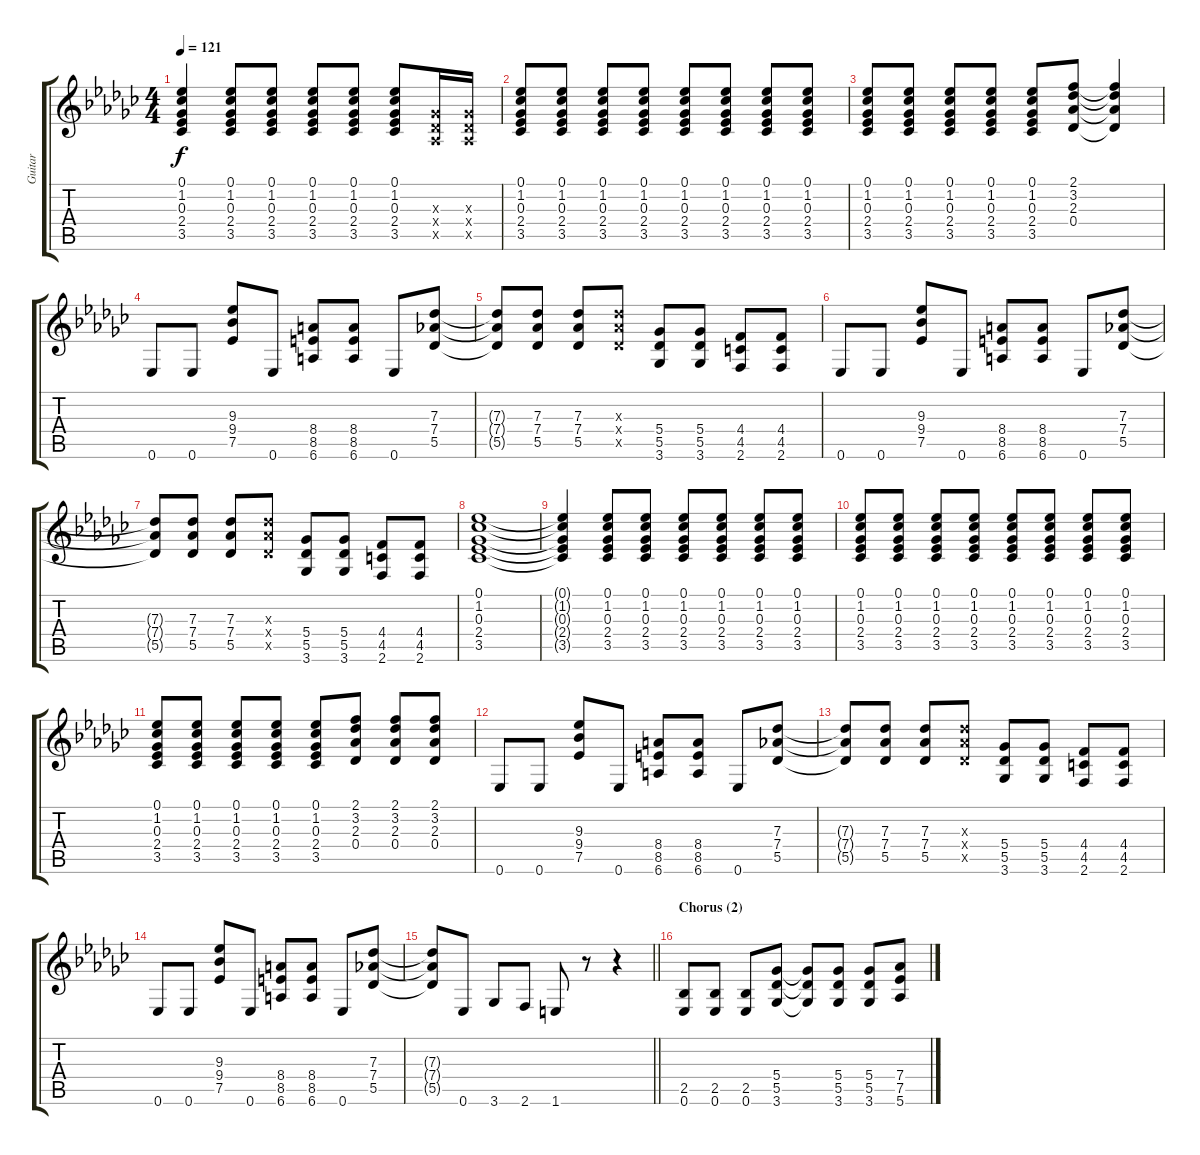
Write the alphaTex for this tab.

\track ("Guitar" "Guitar") {instrument distortionguitar}
\staff {score tabs}
\tuning (Eb4 Bb3 Gb3 Db3 Ab2 Eb2) {hide}
\ts (4 4)
\tempo 121
\clef g2
\ks ebminor
(0.1{t} 1.2{t} 0.3{t} 2.4{t} 3.5{t}).4{dy f} (0.1 1.2 0.3 2.4 3.5).8 (0.1 1.2 0.3 2.4 3.5).8 (0.1 1.2 0.3 2.4 3.5).8 (0.1 1.2 0.3 2.4 3.5).8 (0.1 1.2 0.3 2.4 3.5).8 (0.3{x} 0.4{x} 0.5{x}).16 (0.3{x} 0.4{x} 0.5{x}).16 |
(0.1 1.2 0.3 2.4 3.5).8 (0.1 1.2 0.3 2.4 3.5).8 (0.1 1.2 0.3 2.4 3.5).8 (0.1 1.2 0.3 2.4 3.5).8 (0.1 1.2 0.3 2.4 3.5).8 (0.1 1.2 0.3 2.4 3.5).8 (0.1 1.2 0.3 2.4 3.5).8 (0.1 1.2 0.3 2.4 3.5).8 |
(0.1 1.2 0.3 2.4 3.5).8 (0.1 1.2 0.3 2.4 3.5).8 (0.1 1.2 0.3 2.4 3.5).8 (0.1 1.2 0.3 2.4 3.5).8 (0.1 1.2 0.3 2.4 3.5).8 (2.1 3.2 2.3 0.4).8 (2.1{t} 3.2{t} 2.3{t} 0.4{t}).4 |
0.6.8 0.6.8 (9.3 9.4 7.5).8 0.6.8 (8.4 8.5 6.6).8 (8.4 8.5 6.6).8 0.6.8 (7.3 7.4 5.5).8 |
(7.3{t} 7.4{t} 5.5{t}).8 (7.3 7.4 5.5).8 (7.3 7.4 5.5).8 (7.3{x} 7.4{x} 5.5{x}).8 (5.4 5.5 3.6).8 (5.4 5.5 3.6).8 (4.4 4.5 2.6).8 (4.4 4.5 2.6).8 |
0.6.8 0.6.8 (9.3 9.4 7.5).8 0.6.8 (8.4 8.5 6.6).8 (8.4 8.5 6.6).8 0.6.8 (7.3 7.4 5.5).8 |
(7.3{t} 7.4{t} 5.5{t}).8 (7.3 7.4 5.5).8 (7.3 7.4 5.5).8 (7.3{x} 7.4{x} 5.5{x}).8 (5.4 5.5 3.6).8 (5.4 5.5 3.6).8 (4.4 4.5 2.6).8 (4.4 4.5 2.6).8 |
(0.1 1.2 0.3 2.4 3.5).1 |
(0.1{t} 1.2{t} 0.3{t} 2.4{t} 3.5{t}).4 (0.1 1.2 0.3 2.4 3.5).8 (0.1 1.2 0.3 2.4 3.5).8 (0.1 1.2 0.3 2.4 3.5).8 (0.1 1.2 0.3 2.4 3.5).8 (0.1 1.2 0.3 2.4 3.5).8 (0.1 1.2 0.3 2.4 3.5).8 |
(0.1 1.2 0.3 2.4 3.5).8 (0.1 1.2 0.3 2.4 3.5).8 (0.1 1.2 0.3 2.4 3.5).8 (0.1 1.2 0.3 2.4 3.5).8 (0.1 1.2 0.3 2.4 3.5).8 (0.1 1.2 0.3 2.4 3.5).8 (0.1 1.2 0.3 2.4 3.5).8 (0.1 1.2 0.3 2.4 3.5).8 |
(0.1 1.2 0.3 2.4 3.5).8 (0.1 1.2 0.3 2.4 3.5).8 (0.1 1.2 0.3 2.4 3.5).8 (0.1 1.2 0.3 2.4 3.5).8 (0.1 1.2 0.3 2.4 3.5).8 (2.1 3.2 2.3 0.4).8 (2.1 3.2 2.3 0.4).8 (2.1 3.2 2.3 0.4).8 |
0.6.8 0.6.8 (9.3 9.4 7.5).8 0.6.8 (8.4 8.5 6.6).8 (8.4 8.5 6.6).8 0.6.8 (7.3 7.4 5.5).8 |
(7.3{t} 7.4{t} 5.5{t}).8 (7.3 7.4 5.5).8 (7.3 7.4 5.5).8 (7.3{x} 7.4{x} 5.5{x}).8 (5.4 5.5 3.6).8 (5.4 5.5 3.6).8 (4.4 4.5 2.6).8 (4.4 4.5 2.6).8 |
0.6.8 0.6.8 (9.3 9.4 7.5).8 0.6.8 (8.4 8.5 6.6).8 (8.4 8.5 6.6).8 0.6.8 (7.3 7.4 5.5).8 |
\barLineRight lightlight
(7.3{t} 7.4{t} 5.5{t}).8 0.6.8 3.6.8 2.6.8 1.6.8 r.8 r.4 |
\section ("" "Chorus (2)")
(2.5 0.6).8 (2.5 0.6).8 (2.5 0.6).8 (5.4 5.5 3.6).8 (5.4{t} 5.5{t} 3.6{t}).8 (5.4 5.5 3.6).8 (5.4 5.5 3.6).8 (7.4 7.5 5.6).8
